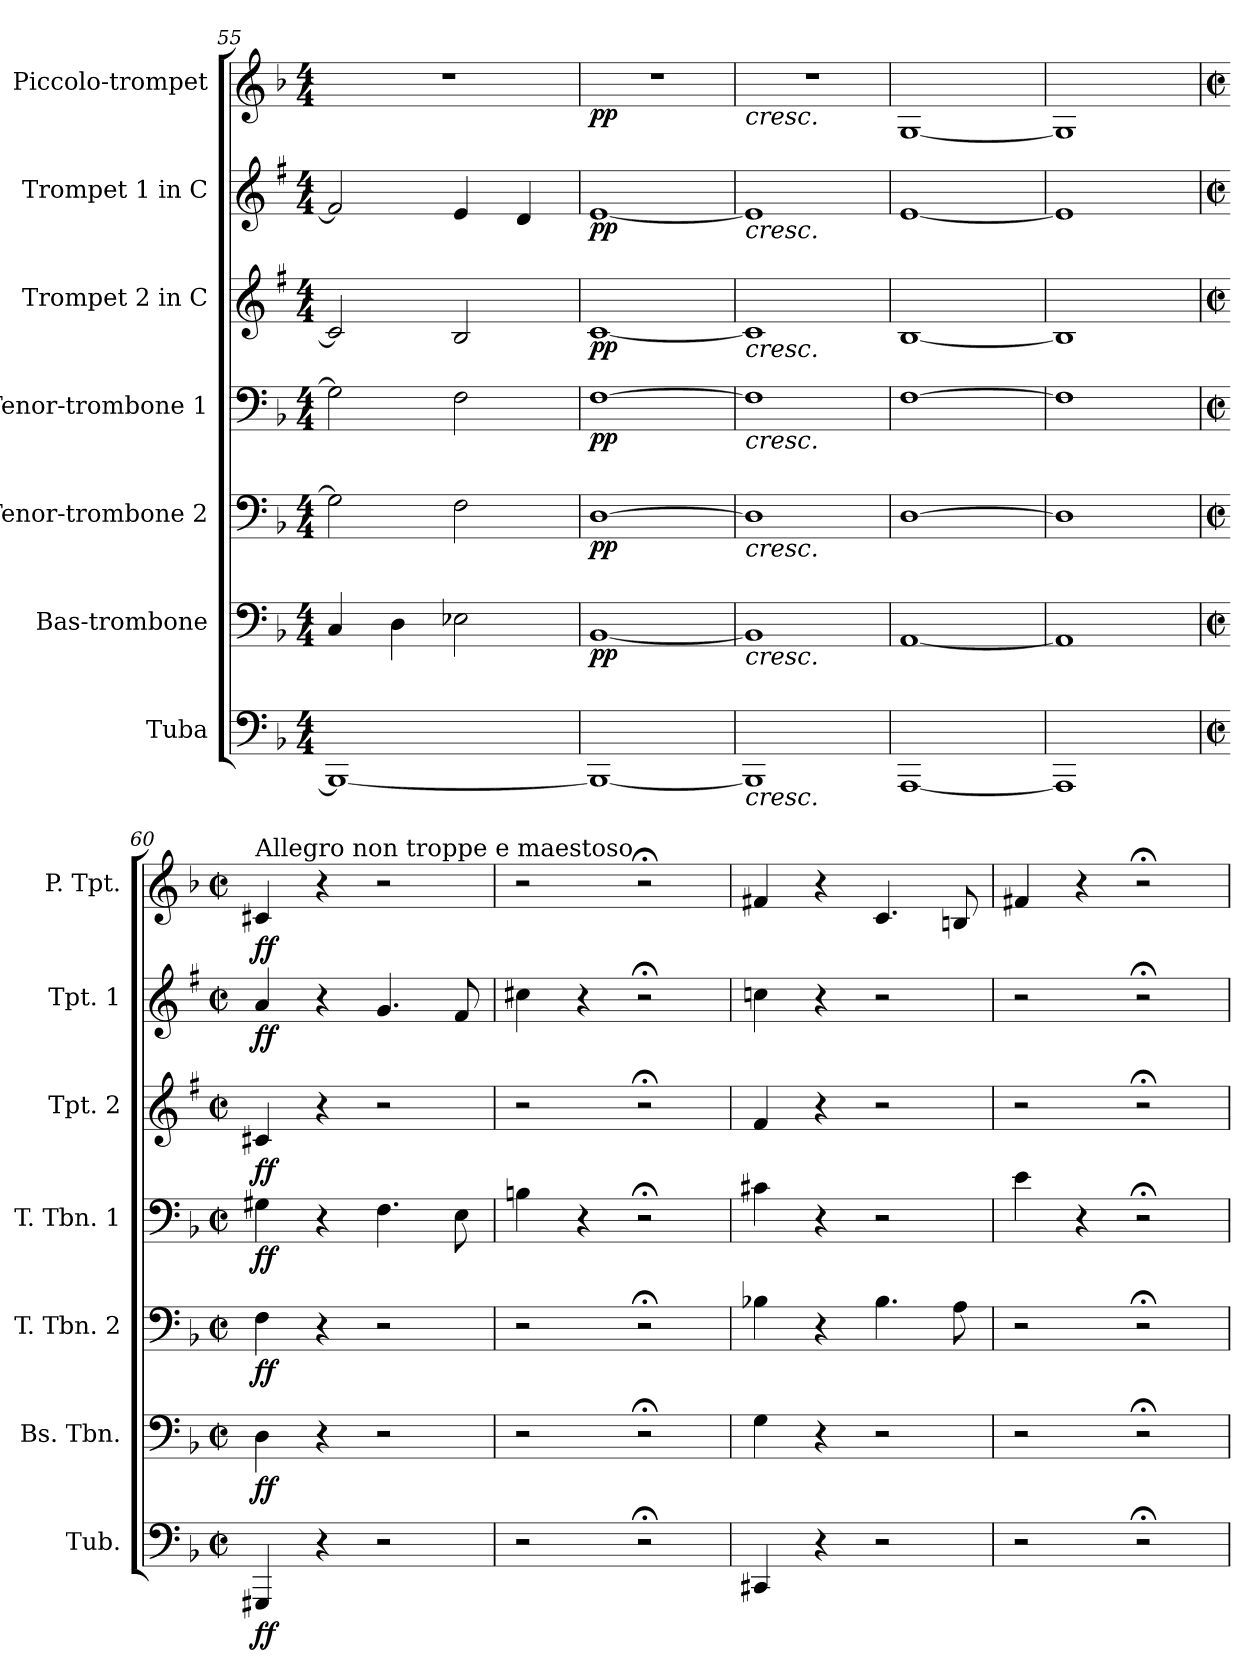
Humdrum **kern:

**kern	**dynam	**kern	**dynam	**kern	**dynam	**kern	**dynam	**kern	**dynam	**kern	**dynam	**kern	**dynam
*part7	*part7	*part6	*part6	*part5	*part5	*part4	*part4	*part3	*part3	*part2	*part2	*part1	*part1
*staff7	*staff7	*staff6	*staff6	*staff5	*staff5	*staff4	*staff4	*staff3	*staff3	*staff2	*staff2	*staff1	*staff1
*I"Tuba	*	*I"Bas-trombone	*	*I"Tenor-trombone 2	*	*I"Tenor-trombone 1	*	*I"Trompet 2 in C	*	*I"Trompet 1 in C	*	*I"Piccolo-trompet	*
*I'Tub.	*	*I'Bs. Tbn.	*	*I'T. Tbn. 2	*	*I'T. Tbn. 1	*	*I'Tpt. 2	*	*I'Tpt. 1	*	*I'P. Tpt.	*
*clefF4	*	*clefF4	*	*clefF4	*	*clefF4	*	*clefG2	*	*clefG2	*	*clefG2	*
*	*	*	*	*	*	*	*	*ITrd1c2	*	*ITrd1c2	*	*ITrd-6c-10	*
*k[b-]	*	*k[b-]	*	*k[b-]	*	*k[b-]	*	*k[b-]	*	*k[b-]	*	*k[b-e-a-]	*
*M4/4	*	*M4/4	*	*M4/4	*	*M4/4	*	*M4/4	*	*M4/4	*	*M4/4	*
=55	=55	=55	=55	=55	=55	=55	=55	=55	=55	=55	=55	=55	=55
1BBB-_	.	4C/	.	2G\]	.	2G\]	.	2B-/]	.	2e-/]	.	1r	.
.	.	4D\	.	.	.	.	.	.	.	.	.	.	.
.	.	2E-X\	.	2F\	.	2F\	.	2A/	.	4d/	.	.	.
.	.	.	.	.	.	.	.	.	.	4c/	.	.	.
=56	=56	=56	=56	=56	=56	=56	=56	=56	=56	=56	=56	=56	=56
!	!	!	!LO:DY:b	!	!LO:DY:b	!	!LO:DY:b	!	!LO:DY:b	!	!LO:DY:b	!	!LO:DY:b
1BBB-_	.	[1BB-	pp	[1D	pp	[1F	pp	[1B-	pp	[1d	pp	1r	pp
=57	=57	=57	=57	=57	=57	=57	=57	=57	=57	=57	=57	=57	=57
!	!	!	!	!	!	!	!	!	!	!	!	!LO:TX:b:i:t=cresc.	!
!	!	!	!	!	!	!	!	!	!	!LO:TX:b:i:t=cresc.	!	!	!
!	!	!	!	!	!	!	!	!LO:TX:b:i:t=cresc.	!	!	!	!	!
!	!	!	!	!	!	!LO:TX:b:i:t=cresc.	!	!	!	!	!	!	!
!	!	!	!	!LO:TX:b:i:t=cresc.	!	!	!	!	!	!	!	!	!
!	!	!LO:TX:b:i:t=cresc.	!	!	!	!	!	!	!	!	!	!	!
!LO:TX:b:i:t=cresc.	!	!	!	!	!	!	!	!	!	!	!	!	!
1BBB-]	.	1BB-]	.	1D]	.	1F]	.	1B-]	.	1d]	.	1r	.
=58	=58	=58	=58	=58	=58	=58	=58	=58	=58	=58	=58	=58	=58
[1AAA	.	[1AA	.	[1D	.	[1F	.	[1A	.	[1d	.	[1f	.
=59	=59	=59	=59	=59	=59	=59	=59	=59	=59	=59	=59	=59	=59
1AAA]	.	1AA]	.	1D]	.	1F]	.	1A]	.	1d]	.	1f]	.
=60	=60	=60	=60	=60	=60	=60	=60	=60	=60	=60	=60	=60	=60
*M2/2	*	*M2/2	*	*M2/2	*	*M2/2	*	*M2/2	*	*M2/2	*	*M2/2	*
*met(c|)	*	*met(c|)	*	*met(c|)	*	*met(c|)	*	*met(c|)	*	*met(c|)	*	*met(c|)	*
*	*	*	*	*	*	*	*	*	*	*	*	*MM120	*
!	!	!	!	!	!	!	!	!	!	!	!	!LO:TX:t=Allegro non troppe e maestoso	!
!	!LO:DY:b	!	!LO:DY:b	!	!LO:DY:b	!	!LO:DY:b	!	!LO:DY:b	!	!LO:DY:b	!	!LO:DY:b
4GGG#X/	ff	4D\	ff	4F\	ff	4G#X\	ff	4Bn/	ff	4g/	ff	4bn/	ff
4r	.	4r	.	4r	.	4r	.	4r	.	4r	.	4r	.
2r	.	2r	.	2r	.	4.F\	.	2r	.	4.f/	.	2r	.
.	.	.	.	.	.	8E\	.	.	.	8e/	.	.	.
!!LO:PB:g=z
=61	=61	=61	=61	=61	=61	=61	=61	=61	=61	=61	=61	=61	=61
2r	.	2r	.	2r	.	4Bn\	.	2r	.	4bn\	.	2r	.
.	.	.	.	.	.	4r	.	.	.	4r	.	.	.
2r;<	.	2r;<	.	2r;<	.	2r;<	.	2r;<	.	2r;<	.	2r;<	.
=62	=62	=62	=62	=62	=62	=62	=62	=62	=62	=62	=62	=62	=62
4CC#X/	.	4G\	.	4B-X\	.	4c#X\	.	4e/	.	4b-X\	.	4een/	.
4r	.	4r	.	4r	.	4r	.	4r	.	4r	.	4r	.
2r	.	2r	.	4.B-\	.	2r	.	2r	.	2r	.	4.b-/	.
.	.	.	.	8A\	.	.	.	.	.	.	.	8an/	.
=63	=63	=63	=63	=63	=63	=63	=63	=63	=63	=63	=63	=63	=63
2r	.	2r	.	2r	.	4e\	.	2r	.	2r	.	4een/	.
.	.	.	.	.	.	4r	.	.	.	.	.	4r	.
2r;<	.	2r;<	.	2r;<	.	2r;<	.	2r;<	.	2r;<	.	2r;<	.
=	=	=	=	=	=	=	=	=	=	=	=	=	=
*-	*-	*-	*-	*-	*-	*-	*-	*-	*-	*-	*-	*-	*-
